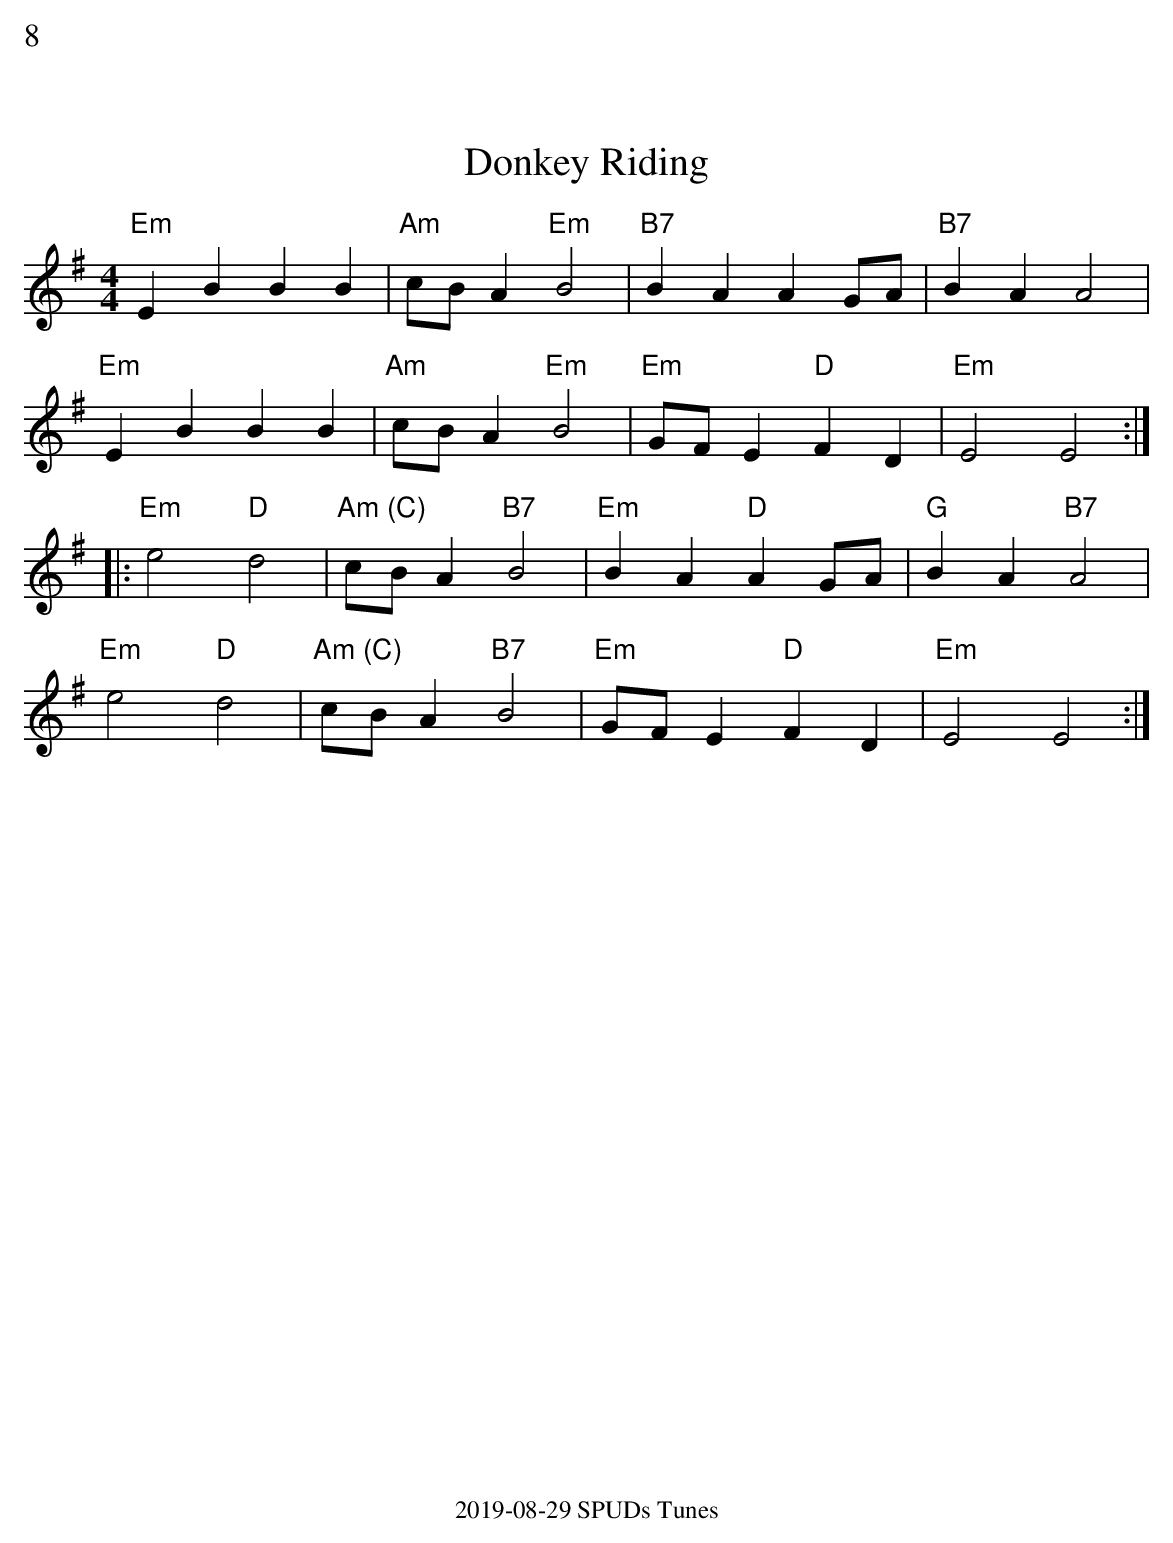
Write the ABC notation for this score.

X:1
%%text 8
T:Donkey Riding
M:4/4
K:Em
"Em"E2B2B2B2|"Am"cBA2"Em"B4|"B7"B2A2A2GA|"B7"B2A2A4|
"Em"E2B2B2B2|"Am"cBA2"Em"B4|"Em"GFE2"D"F2D2|"Em"E4E4:|
|:"Em"e4"D"d4|"Am (C)"cBA2"B7"B4|"Em"B2A2"D"A2GA|"G"B2A2"B7"A4|
"Em"e4"D"d4|"Am (C)"cBA2"B7"B4|"Em"GFE2"D"F2D2|"Em"E4E4:|
